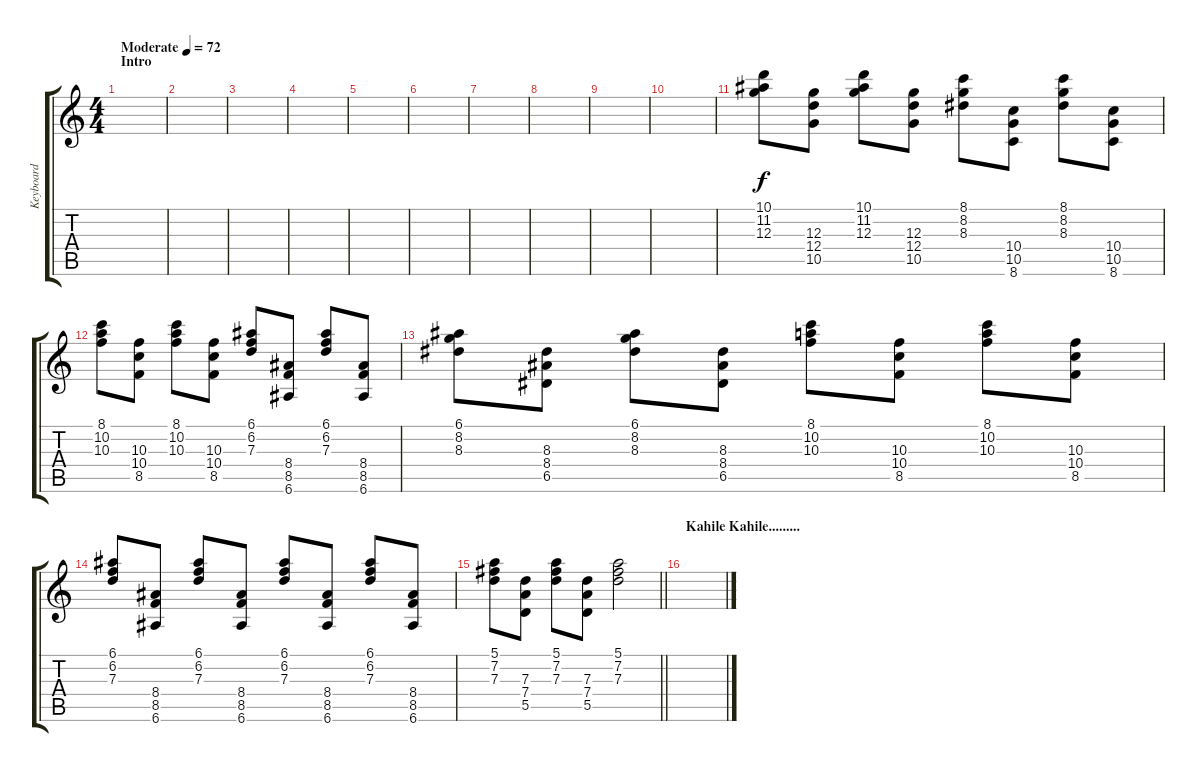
\track ("Keyboard" "Keyboard") {instrument acousticguitarsteel}
\staff {score tabs}
\tuning (E4 B3 G3 D3 A2 E2) {hide}
\ts (4 4)
\section ("" "Intro")
\tempo (72 "Moderate")
\clef g2
\ks c
|
|
|
|
|
|
|
|
|
|
(10.1 11.2 12.3).8 (12.3 12.4 10.5).8 (10.1 11.2 12.3).8 (12.3 12.4 10.5).8 (8.1 8.2 8.3).8 (10.4 10.5 8.6).8 (8.1 8.2 8.3).8 (10.4 10.5 8.6).8 |
(8.1 10.2 10.3).8 (10.3 10.4 8.5).8 (8.1 10.2 10.3).8 (10.3 10.4 8.5).8 (6.1 6.2 7.3).8 (8.4 8.5 6.6).8 (6.1 6.2 7.3).8 (8.4 8.5 6.6).8 |
(6.1 8.2 8.3).8 (8.3 8.4 6.5).8 (6.1 8.2 8.3).8 (8.3 8.4 6.5).8 (8.1 10.2 10.3).8 (10.3 10.4 8.5).8 (8.1 10.2 10.3).8 (10.3 10.4 8.5).8 |
(6.1 6.2 7.3).8 (8.4 8.5 6.6).8 (6.1 6.2 7.3).8 (8.4 8.5 6.6).8 (6.1 6.2 7.3).8 (8.4 8.5 6.6).8 (6.1 6.2 7.3).8 (8.4 8.5 6.6).8 |
\barLineRight lightlight
(5.1 7.2 7.3).8 (7.3 7.4 5.5).8 (5.1 7.2 7.3).8 (7.3 7.4 5.5).8 (5.1 7.2 7.3).2 |
\section ("" "Kahile Kahile.........")
